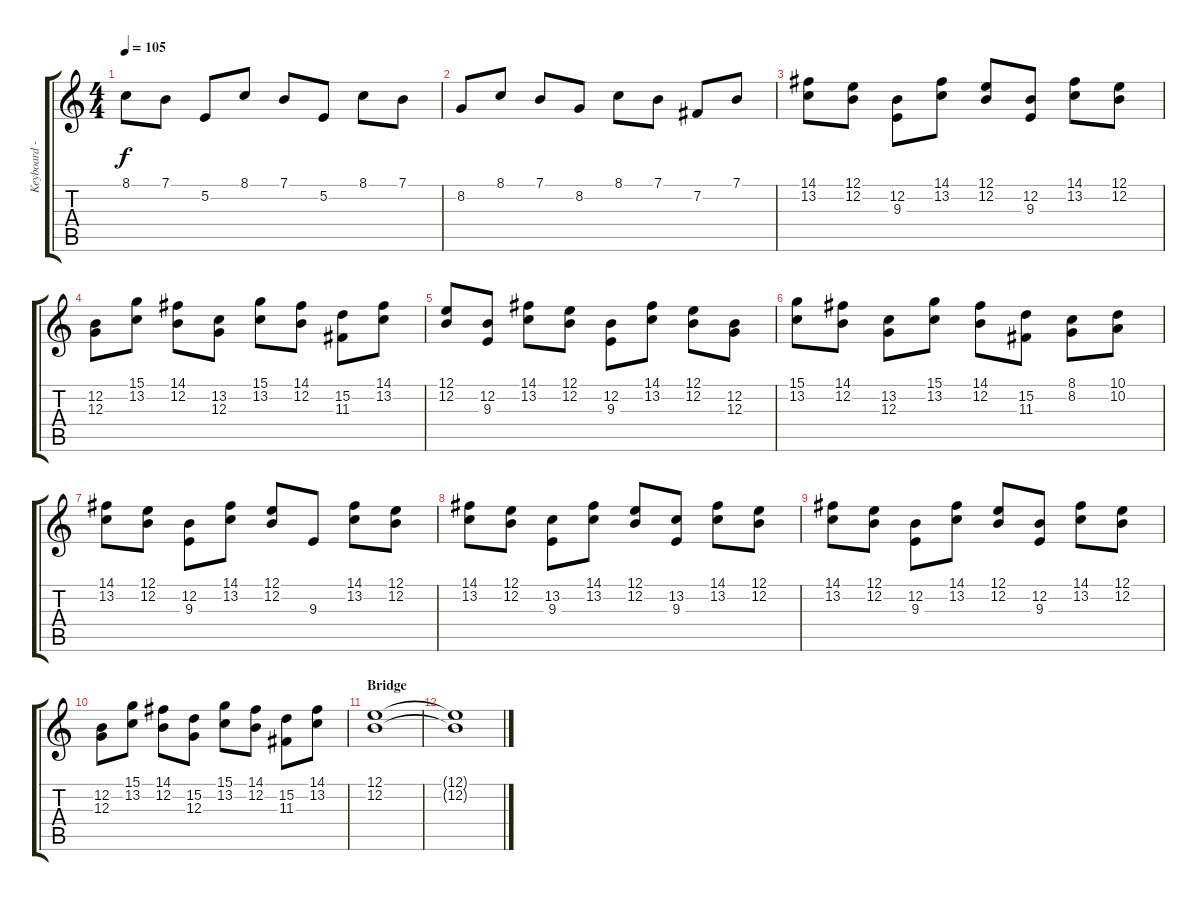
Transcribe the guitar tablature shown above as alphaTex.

\track ("Keyboard - Chorus" "Keyboard -") {instrument stringensemble1}
\staff {score tabs}
\tuning (E4 B3 G3 D3 A2 E2) {hide}
\ts (4 4)
\tempo 105
\clef g2
\ks c
8.1.8{dy f} 7.1.8 5.2.8 8.1.8 7.1.8 5.2.8 8.1.8 7.1.8 |
8.2.8 8.1.8 7.1.8 8.2.8 8.1.8 7.1.8 7.2.8 7.1.8 |
(14.1 13.2).8 (12.1 12.2).8 (12.2 9.3).8 (14.1 13.2).8 (12.1 12.2).8 (12.2 9.3).8 (14.1 13.2).8 (12.1 12.2).8 |
(12.2 12.3).8 (15.1 13.2).8 (14.1 12.2).8 (13.2 12.3).8 (15.1 13.2).8 (14.1 12.2).8 (15.2 11.3).8 (14.1 13.2).8 |
(12.1 12.2).8 (12.2 9.3).8 (14.1 13.2).8 (12.1 12.2).8 (12.2 9.3).8 (14.1 13.2).8 (12.1 12.2).8 (12.2 12.3).8 |
(15.1 13.2).8 (14.1 12.2).8 (13.2 12.3).8 (15.1 13.2).8 (14.1 12.2).8 (15.2 11.3).8 (8.1 8.2).8 (10.1 10.2).8 |
(14.1 13.2).8 (12.1 12.2).8 (12.2 9.3).8 (14.1 13.2).8 (12.1 12.2).8 9.3.8 (14.1 13.2).8 (12.1 12.2).8 |
(14.1 13.2).8 (12.1 12.2).8 (13.2 9.3).8 (14.1 13.2).8 (12.1 12.2).8 (13.2 9.3).8 (14.1 13.2).8 (12.1 12.2).8 |
(14.1 13.2).8 (12.1 12.2).8 (12.2 9.3).8 (14.1 13.2).8 (12.1 12.2).8 (12.2 9.3).8 (14.1 13.2).8 (12.1 12.2).8 |
(12.2 12.3).8 (15.1 13.2).8 (14.1 12.2).8 (15.2 12.3).8 (15.1 13.2).8 (14.1 12.2).8 (15.2 11.3).8 (14.1 13.2).8 |
\section ("" "Bridge")
(12.1 12.2).1{volume 0} |
(12.1{t} 12.2{t}).1
